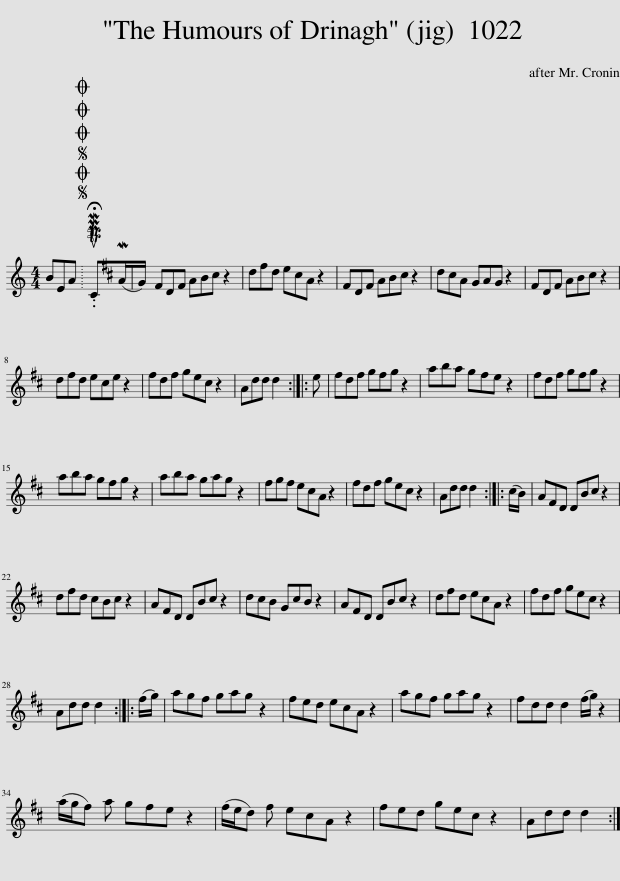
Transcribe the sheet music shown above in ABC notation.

X:1
L:1/8
M:4/4
I:linebreak $
K:C
V:1 treble
V:1
 BEA |SOSOOO .!fermata!PMTuC(MA/G/) | ^FDF AB^c z2 | d^fd e^cA z2 | ^FDF AB^c z2 | %5
 d^cA GAG z2 | ^FDF AB^c z2 |$ d^fd e^ce z2 | ^fdf ge^c z2 | Add d2 :: %10
 e | ^fdf gfg z2 | aba g^fe z2 | ^fdf gfg z2 |$ aba g^fg z2 | %15
 aba gag z2 | ^fgf e^cA z2 | ^fdf ge^c z2 | Add d2 :: (^c/B/) | %20
 A^FD DB^c z2 |$ d^fd ^cBc z2 | A^FD DB^c z2 | d^cB GcB z2 | A^FD DB^c z2 | %25
 d^fd e^cA z2 | ^fdf ge^c z2 |$ Add d2 :: (^f/g/) | ag^f gag z2 | %30
 ^fed e^cA z2 | ag^f gag z2 | ^fdd d2 (f/g/) z2 |$ (a/g/^f) a gfe z2 | (^f/e/d) f e^cA z2 | %35
 ^fed ge^c z2 | Add d2 :| %37
